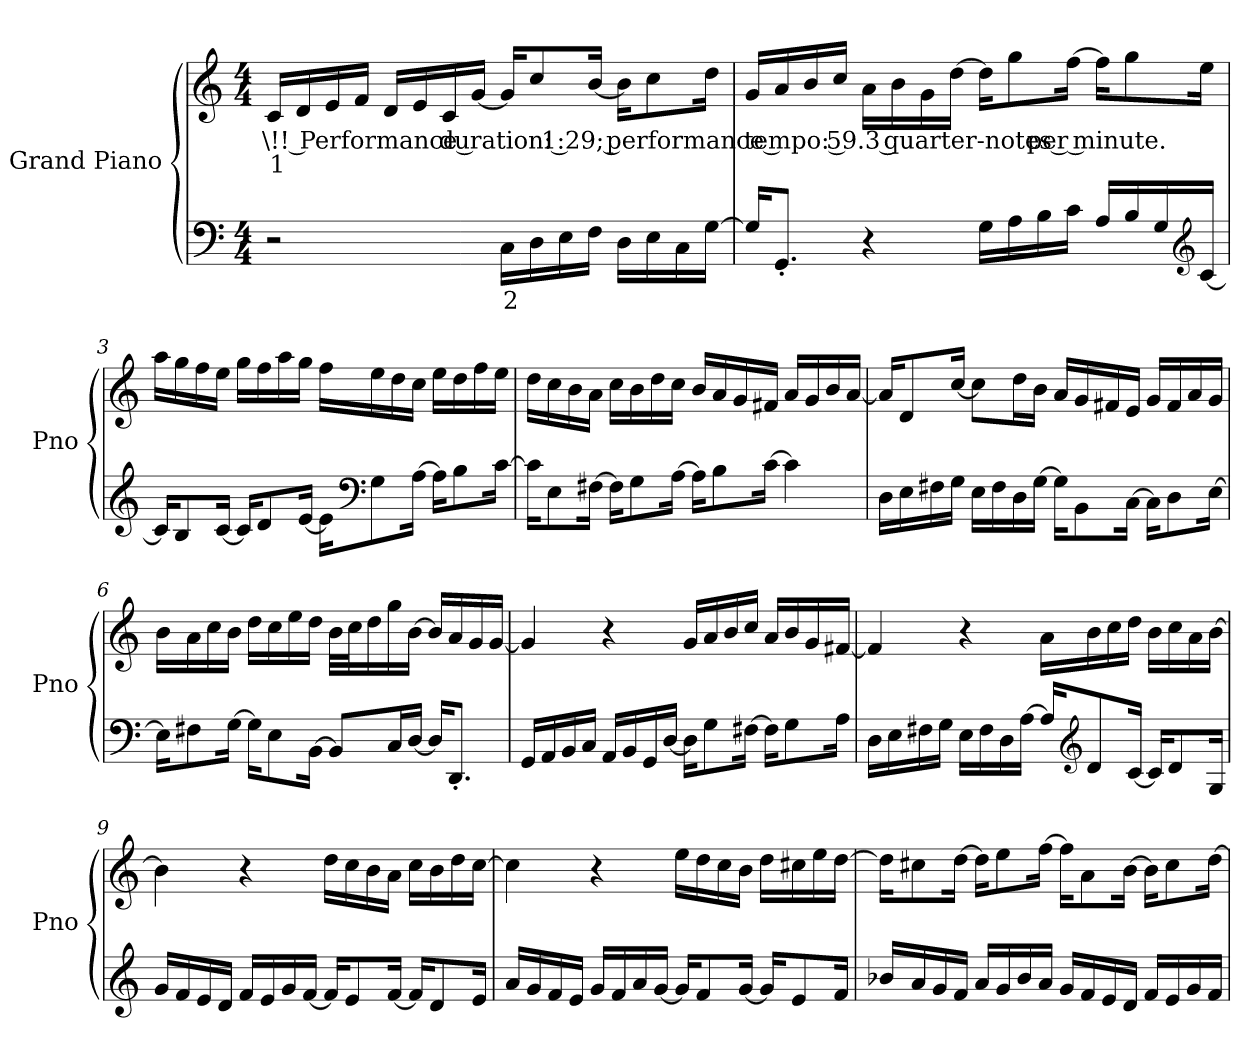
**kern	**text	**kern	**text	**text
*part2	*part2	*part1	*part1	*part1
*staff2	*staff2	*staff1	*staff1	*staff1
*I"Grand Piano	*	*I"Grand Piano	*	*
*I'Pno	*	*I'Pno	*	*
*clefF4	*	*clefG2	*	*
*k[]	*	*k[]	*	*
*M4/4	*	*M4/4	*	*
*MM59	*	*MM59	*	*
=1	=1	=1	=1	=1
!	!	!	!LO:LY:b	!
2r	.	16ci/LL	\!! Performance duration: 1:29; performance tempo: 59.3 quarter-notes per minute.	1
.	.	16di/	.	.
.	.	16ei/	.	.
.	.	16fi/JJ	.	.
.	.	16di/LL	.	.
.	.	16ei/	.	.
.	.	16ci/	.	.
.	.	[16gi/JJ	.	.
16Cj\LL	2	16gi/KL]	.	.
16Dj\	.	8cci/	.	.
16Ej\	.	.	.	.
16Fj\JJ	.	[16bi/Jk	.	.
16Dj\LL	.	16bi\KL]	.	.
16Ej\	.	8cci\	.	.
16Cj\	.	.	.	.
[16Gj\JJ	.	16ddi\Jk	.	.
!!LO:LB:g=z
=2	=2	=2	=2	=2
16Gj/KL]	.	16gi/LL	.	.
8.GG'j/J	.	16ai/	.	.
.	.	16bi/	.	.
.	.	16cci/JJ	.	.
4r	.	16ai\LL	.	.
.	.	16bi\	.	.
.	.	16gi\	.	.
.	.	[16ddi\JJ	.	.
16Gj\LL	.	16ddi\KL]	.	.
16Aj\	.	8ggi\	.	.
16Bj\	.	.	.	.
16cj\JJ	.	[16ffi\Jk	.	.
16Aj/LL	.	16ffi\KL]	.	.
16Bj/	.	8ggi\	.	.
16Gj/	.	.	.	.
*clefG2	*	*	*	*
[16cj/JJ	.	16eei\Jk	.	.
=3	=3	=3	=3	=3
16cj/KL]	.	16aai\LL	.	.
8Bj/	.	16ggi\	.	.
.	.	16ffi\	.	.
[16cj/Jk	.	16eei\JJ	.	.
16cj/KL]	.	16ggi\LL	.	.
8dj/	.	16ffi\	.	.
.	.	16aai\	.	.
[16ej/Jk	.	16ggi\JJ	.	.
16ej\KL]	.	16ffi\LL	.	.
*clefF4	*	*	*	*
8Gj\	.	16eei\	.	.
.	.	16ddi\	.	.
[16Aj\Jk	.	16cci\JJ	.	.
16Aj\KL]	.	16eei\LL	.	.
8Bj\	.	16ddi\	.	.
.	.	16ffi\	.	.
[16cj\Jk	.	16eei\JJ	.	.
!!LO:LB:g=z
=4	=4	=4	=4	=4
16cj\KL]	.	16ddi\LL	.	.
8Ej\	.	16cci\	.	.
.	.	16bi\	.	.
[16F#Xj\Jk	.	16ai\JJ	.	.
16F#j\KL]	.	16cci\LL	.	.
8Gj\	.	16bi\	.	.
.	.	16ddi\	.	.
[16Aj\Jk	.	16cci\JJ	.	.
16Aj\KL]	.	16bi/LL	.	.
8Bj\	.	16ai/	.	.
.	.	16gi/	.	.
[16cj\Jk	.	16f#Xi/JJ	.	.
4cj\]	.	16ai/LL	.	.
.	.	16gi/	.	.
.	.	16bi/	.	.
.	.	[16ai/JJ	.	.
=5	=5	=5	=5	=5
16Dj\LL	.	16ai/KL]	.	.
16Ej\	.	8di/	.	.
16F#Xj\	.	.	.	.
16Gj\JJ	.	[16cci/Jk	.	.
16Ej\LL	.	8cci\L]	.	.
16F#j\	.	.	.	.
16Dj\	.	16ddi\L	.	.
[16Gj\JJ	.	16bi\JJ	.	.
16Gj\KL]	.	16ai/LL	.	.
8BBj\	.	16gi/	.	.
.	.	16f#Xi/	.	.
[16Cj\Jk	.	16ei/JJ	.	.
16Cj\KL]	.	16gi/LL	.	.
8Dj\	.	16f#i/	.	.
.	.	16ai/	.	.
[16Ej\Jk	.	16gi/JJ	.	.
!!LO:LB:g=z
=6	=6	=6	=6	=6
16Ej\KL]	.	16bi\LL	.	.
8F#Xj\	.	16ai\	.	.
.	.	16cci\	.	.
[16Gj\Jk	.	16bi\JJ	.	.
16Gj\KL]	.	16ddi\LL	.	.
8Ej\	.	16cci\	.	.
.	.	16eei\	.	.
[16BBj\Jk	.	16ddi\JJ	.	.
8BBj/L]	.	32bi\LLL	.	.
.	.	32cci\J	.	.
.	.	16ddi\	.	.
16Cj/L	.	16ggi\	.	.
[16Dj/JJ	.	[16bi\JJ	.	.
16Dj/KL]	.	16bi/LL]	.	.
8.DD'j/J	.	16ai/	.	.
.	.	16gi/	.	.
.	.	[16gi/JJ	.	.
=7	=7	=7	=7	=7
16GGj/LL	.	4gi/]	.	.
16AAj/	.	.	.	.
16BBj/	.	.	.	.
16Cj/JJ	.	.	.	.
16AAj/LL	.	4r	.	.
16BBj/	.	.	.	.
16GGj/	.	.	.	.
[16Dj/JJ	.	.	.	.
16Dj\KL]	.	16gi/LL	.	.
8Gj\	.	16ai/	.	.
.	.	16bi/	.	.
[16F#Xj\Jk	.	16cci/JJ	.	.
16F#j\KL]	.	16ai/LL	.	.
8Gj\	.	16bi/	.	.
.	.	16gi/	.	.
16Aj\Jk	.	[16f#Xi/JJ	.	.
!!LO:LB:g=z
=8	=8	=8	=8	=8
16Dj\LL	.	4f#i/]	.	.
16Ej\	.	.	.	.
16F#Xj\	.	.	.	.
16Gj\JJ	.	.	.	.
16Ej\LL	.	4r	.	.
16F#j\	.	.	.	.
16Dj\	.	.	.	.
[16Aj\JJ	.	.	.	.
16Aj/KL]	.	16ai\LL	.	.
*clefG2	*	*	*	*
8dj/	.	16bi\	.	.
.	.	16cci\	.	.
[16cj/Jk	.	16ddi\JJ	.	.
16cj/KL]	.	16bi\LL	.	.
8dj/	.	16cci\	.	.
.	.	16ai\	.	.
16Gj/Jk	.	[16bi\JJ	.	.
=9	=9	=9	=9	=9
16gj/LL	.	4bi\]	.	.
16fj/	.	.	.	.
16ej/	.	.	.	.
16dj/JJ	.	.	.	.
16fj/LL	.	4r	.	.
16ej/	.	.	.	.
16gj/	.	.	.	.
[16fj/JJ	.	.	.	.
16fj/KL]	.	16ddi\LL	.	.
8ej/	.	16cci\	.	.
.	.	16bi\	.	.
[16fj/Jk	.	16ai\JJ	.	.
16fj/KL]	.	16cci\LL	.	.
8dj/	.	16bi\	.	.
.	.	16ddi\	.	.
16ej/Jk	.	[16cci\JJ	.	.
!!LO:LB:g=z
=10	=10	=10	=10	=10
16aj/LL	.	4cci\]	.	.
16gj/	.	.	.	.
16fj/	.	.	.	.
16ej/JJ	.	.	.	.
16gj/LL	.	4r	.	.
16fj/	.	.	.	.
16aj/	.	.	.	.
[16gj/JJ	.	.	.	.
16gj/KL]	.	16eei\LL	.	.
8fj/	.	16ddi\	.	.
.	.	16cci\	.	.
[16gj/Jk	.	16bi\JJ	.	.
16gj/KL]	.	16ddi\LL	.	.
8ej/	.	16cc#Xi\	.	.
.	.	16eei\	.	.
16fj/Jk	.	[16ddi\JJ	.	.
=11	=11	=11	=11	=11
16b-Xj/LL	.	16ddi\KL]	.	.
16aj/	.	8cc#Xi\	.	.
16gj/	.	.	.	.
16fj/JJ	.	[16ddi\Jk	.	.
16aj/LL	.	16ddi\KL]	.	.
16gj/	.	8eei\	.	.
16b-j/	.	.	.	.
16aj/JJ	.	[16ffi\Jk	.	.
16gj/LL	.	16ffi\KL]	.	.
16fj/	.	8ai\	.	.
16ej/	.	.	.	.
16dj/JJ	.	[16bi\Jk	.	.
16fj/LL	.	16bi\KL]	.	.
16ej/	.	8cc#i\	.	.
16gj/	.	.	.	.
16fj/JJ	.	[16ddi\Jk	.	.
=	=	=	=	=
*-	*-	*-	*-	*-
